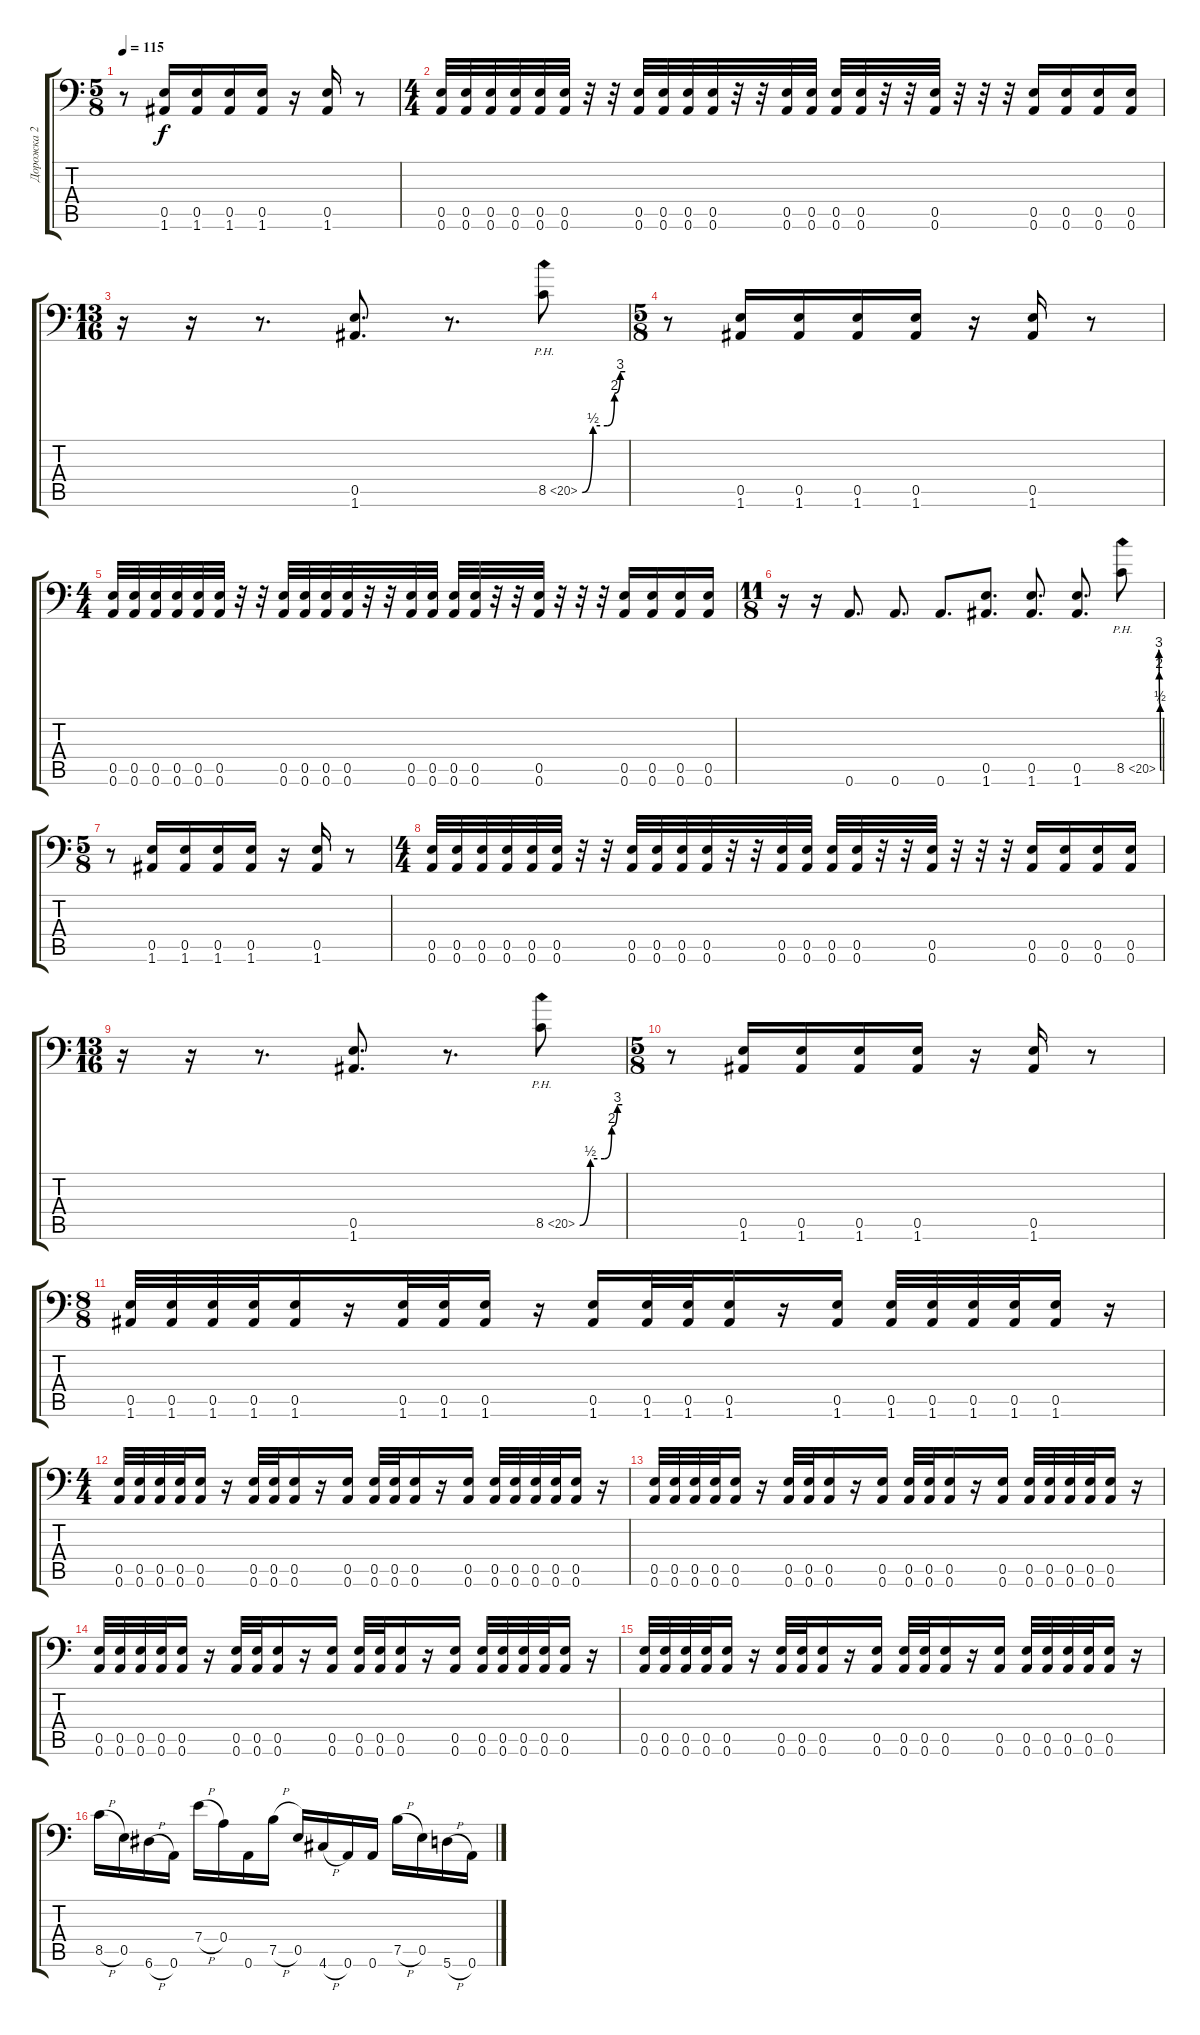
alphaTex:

\track ("Дорожка 2" "Дорожка 2") {instrument distortionguitar}
\staff {score tabs}
\tuning (B3 Gb3 D3 A2 E2 A1) {hide}
\ts (5 8)
\tempo 115
\clef f4
\ks c
r.8{dy f} (0.5 1.6).16 (0.5 1.6).16 (0.5 1.6).16 (0.5 1.6).16 r.16 (0.5 1.6).16 r.8 |
\ts (4 4)
(0.5 0.6).32 (0.5 0.6).32 (0.5 0.6).32 (0.5 0.6).32 (0.5 0.6).32 (0.5 0.6).32 r.32 r.32 (0.5 0.6).32 (0.5 0.6).32 (0.5 0.6).32 (0.5 0.6).32 r.32 r.32 (0.5 0.6).32 (0.5 0.6).32 (0.5 0.6).32 (0.5 0.6).32 r.32 r.32 (0.5 0.6).32 r.32 r.32 r.32 (0.5 0.6).16 (0.5 0.6).16 (0.5 0.6).16 (0.5 0.6).16 |
\ts (13 16)
r.16 r.16 r.8{d} (0.5 1.6).8{d} r.8{d} 8.5{be (custom 0 0 15 2 35 2 45 8 53 12 60 12) ph 12}.8 |
\ts (5 8)
r.8 (0.5 1.6).16 (0.5 1.6).16 (0.5 1.6).16 (0.5 1.6).16 r.16 (0.5 1.6).16 r.8 |
\ts (4 4)
(0.5 0.6).32 (0.5 0.6).32 (0.5 0.6).32 (0.5 0.6).32 (0.5 0.6).32 (0.5 0.6).32 r.32 r.32 (0.5 0.6).32 (0.5 0.6).32 (0.5 0.6).32 (0.5 0.6).32 r.32 r.32 (0.5 0.6).32 (0.5 0.6).32 (0.5 0.6).32 (0.5 0.6).32 r.32 r.32 (0.5 0.6).32 r.32 r.32 r.32 (0.5 0.6).16 (0.5 0.6).16 (0.5 0.6).16 (0.5 0.6).16 |
\ts (11 8)
r.16 r.16 0.6.8{d} 0.6.8{d} 0.6.8{d} (0.5 1.6).8{d} (0.5 1.6).8{d} (0.5 1.6).8{d} 8.5{be (custom 0 0 15 2 35 2 45 8 53 12 60 12) ph 12}.8 |
\ts (5 8)
r.8 (0.5 1.6).16 (0.5 1.6).16 (0.5 1.6).16 (0.5 1.6).16 r.16 (0.5 1.6).16 r.8 |
\ts (4 4)
(0.5 0.6).32 (0.5 0.6).32 (0.5 0.6).32 (0.5 0.6).32 (0.5 0.6).32 (0.5 0.6).32 r.32 r.32 (0.5 0.6).32 (0.5 0.6).32 (0.5 0.6).32 (0.5 0.6).32 r.32 r.32 (0.5 0.6).32 (0.5 0.6).32 (0.5 0.6).32 (0.5 0.6).32 r.32 r.32 (0.5 0.6).32 r.32 r.32 r.32 (0.5 0.6).16 (0.5 0.6).16 (0.5 0.6).16 (0.5 0.6).16 |
\ts (13 16)
r.16 r.16 r.8{d} (0.5 1.6).8{d} r.8{d} 8.5{be (custom 0 0 15 2 35 2 45 8 53 12 60 12) ph 12}.8 |
\ts (5 8)
r.8 (0.5 1.6).16 (0.5 1.6).16 (0.5 1.6).16 (0.5 1.6).16 r.16 (0.5 1.6).16 r.8 |
\ts (8 8)
(0.5 1.6).32 (0.5 1.6).32 (0.5 1.6).32 (0.5 1.6).32 (0.5 1.6).16 r.16 (0.5 1.6).32 (0.5 1.6).32 (0.5 1.6).16 r.16 (0.5 1.6).16 (0.5 1.6).32 (0.5 1.6).32 (0.5 1.6).16 r.16 (0.5 1.6).16 (0.5 1.6).32 (0.5 1.6).32 (0.5 1.6).32 (0.5 1.6).32 (0.5 1.6).16 r.16 |
\ts (4 4)
(0.5 0.6).32 (0.5 0.6).32 (0.5 0.6).32 (0.5 0.6).32 (0.5 0.6).16 r.16 (0.5 0.6).32 (0.5 0.6).32 (0.5 0.6).16 r.16 (0.5 0.6).16 (0.5 0.6).32 (0.5 0.6).32 (0.5 0.6).16 r.16 (0.5 0.6).16 (0.5 0.6).32 (0.5 0.6).32 (0.5 0.6).32 (0.5 0.6).32 (0.5 0.6).16 r.16 |
(0.5 0.6).32 (0.5 0.6).32 (0.5 0.6).32 (0.5 0.6).32 (0.5 0.6).16 r.16 (0.5 0.6).32 (0.5 0.6).32 (0.5 0.6).16 r.16 (0.5 0.6).16 (0.5 0.6).32 (0.5 0.6).32 (0.5 0.6).16 r.16 (0.5 0.6).16 (0.5 0.6).32 (0.5 0.6).32 (0.5 0.6).32 (0.5 0.6).32 (0.5 0.6).16 r.16 |
(0.5 0.6).32 (0.5 0.6).32 (0.5 0.6).32 (0.5 0.6).32 (0.5 0.6).16 r.16 (0.5 0.6).32 (0.5 0.6).32 (0.5 0.6).16 r.16 (0.5 0.6).16 (0.5 0.6).32 (0.5 0.6).32 (0.5 0.6).16 r.16 (0.5 0.6).16 (0.5 0.6).32 (0.5 0.6).32 (0.5 0.6).32 (0.5 0.6).32 (0.5 0.6).16 r.16 |
(0.5 0.6).32 (0.5 0.6).32 (0.5 0.6).32 (0.5 0.6).32 (0.5 0.6).16 r.16 (0.5 0.6).32 (0.5 0.6).32 (0.5 0.6).16 r.16 (0.5 0.6).16 (0.5 0.6).32 (0.5 0.6).32 (0.5 0.6).16 r.16 (0.5 0.6).16 (0.5 0.6).32 (0.5 0.6).32 (0.5 0.6).32 (0.5 0.6).32 (0.5 0.6).16 r.16 |
8.5{h}.16 0.5.16 6.6{h}.16 0.6.16 7.4{h}.16 0.4.16 0.6.16 7.5{h}.16 0.5.16 4.6{h}.16 0.6.16 0.6.16 7.5{h}.16 0.5.16 5.6{h}.16 0.6.16
